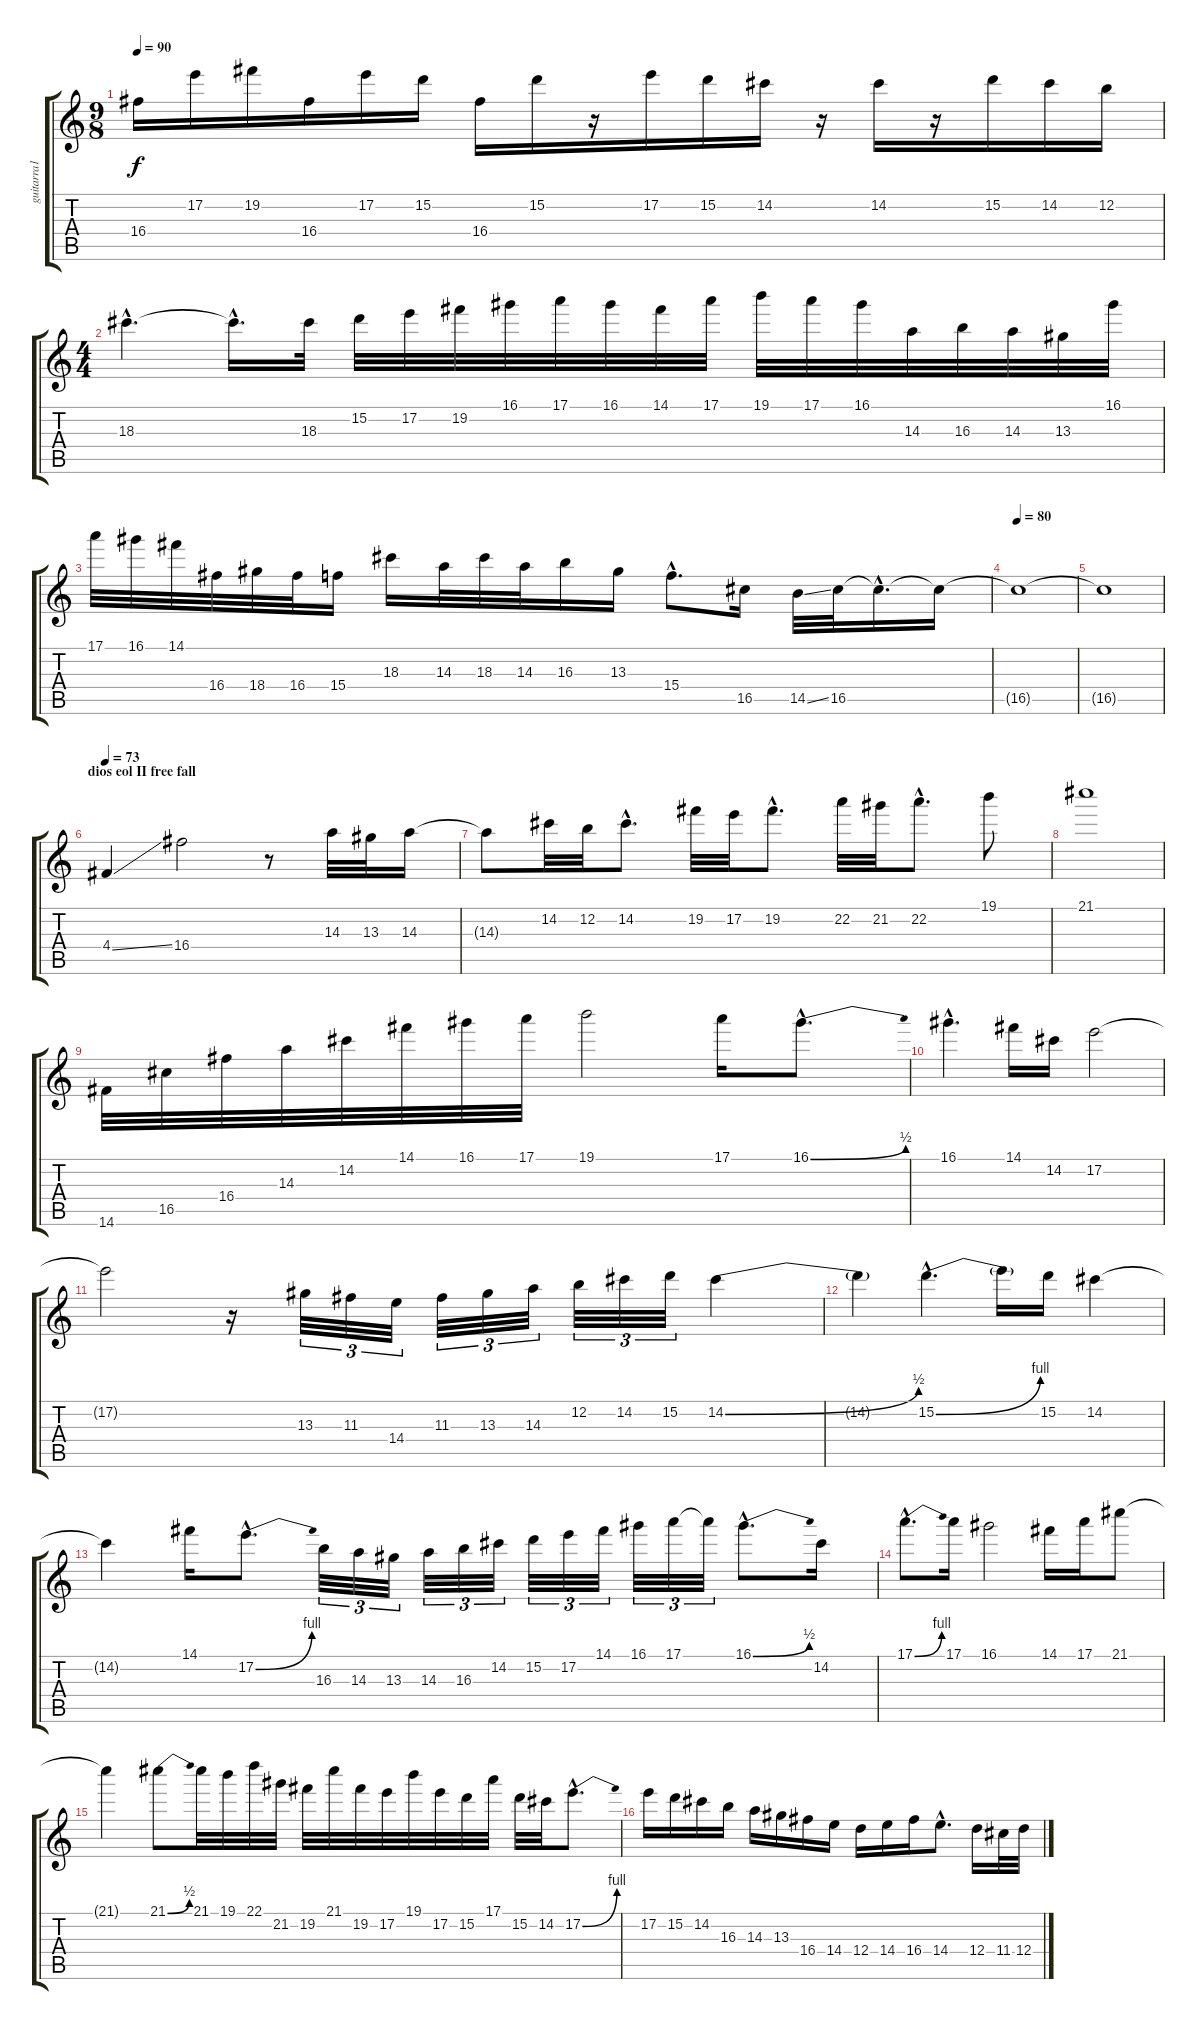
\track ("guitarra1" "guitarra1") {instrument distortionguitar}
\staff {score tabs}
\tuning (E4 B3 G3 D3 A2 E2) {hide}
\ts (9 8)
\tempo 90
\clef g2
\ks c
16.4.16{dy f} 17.2.16 19.2.16 16.4.16 17.2.16 15.2.16 16.4.16 15.2.16 r.16 17.2.16 15.2.16 14.2.16 r.16 14.2.16 r.16 15.2.16 14.2.16 12.2.16 |
\ts (4 4)
18.3{hac}.4{d} 18.3{hac t}.16{d} 18.3.32 15.2.32 17.2.32 19.2.32 16.1.32 17.1.32 16.1.32 14.1.32 17.1.32 19.1.32 17.1.32 16.1.32 14.3.32 16.3.32 14.3.32 13.3.32 16.1.32 |
17.1.32 16.1.32 14.1.32 16.4.32 18.4.32 16.4.32 15.4.16 18.3.16 14.3.32 18.3.32 14.3.32 16.3.16 13.3.16 15.4{hac}.8{d} 16.5.16 14.5{ss}.32 16.5.32 16.5{hac t}.16{d} 16.5{t}.16 |
\tempo 80
16.5{t}.1 |
16.5{t}.1 |
\section ("" "dios eol II free fall")
\tempo 73
4.4{ss}.4 16.4.2 r.8 14.3.32 13.3.32 14.3.16 |
14.3{t}.8 14.2.32 12.2.32 14.2{hac}.8{d} 19.2.32 17.2.32 19.2{hac}.8{d} 22.2.32 21.2.32 22.2{hac}.8{d} 19.1.8 |
21.1.1 |
14.6.32 16.5.32 16.4.32 14.3.32 14.2.32 14.1.32 16.1.32 17.1.32 19.1.2 17.1.16 16.1{be (bend 0 0 60 2) hac}.8{d} |
16.1{hac}.4{d} 14.1.16 14.2.16 17.2.2 |
17.2{t}.2 r.16 13.3.32{tu (3 2)} 11.3.32{tu (3 2)} 14.4.32{tu (3 2)} 11.3.32{tu (3 2)} 13.3.32{tu (3 2)} 14.3.32{tu (3 2)} 12.2.32{tu (3 2)} 14.2.32{tu (3 2)} 15.2.32{tu (3 2)} 14.2{be (bend 0 0 60 2)}.4 |
14.2{t}.4 15.2{be (bend 0 0 60 4) hac}.4{d} 15.2{t}.16 15.2.16 14.2.4 |
14.2{t}.4 14.1.16 17.2{be (bend 0 0 60 4) hac}.8{d} 16.3.32{tu (3 2)} 14.3.32{tu (3 2)} 13.3.32{tu (3 2)} 14.3.32{tu (3 2)} 16.3.32{tu (3 2)} 14.2.32{tu (3 2)} 15.2.32{tu (3 2)} 17.2.32{tu (3 2)} 14.1.32{tu (3 2)} 16.1.32{tu (3 2)} 17.1.32{tu (3 2)} 17.1{t}.32{tu (3 2)} 16.1{be (bend 0 0 60 2) hac}.8{d} 14.2.16 |
17.1{be (bend 0 0 60 4) hac}.8{d} 17.1.16 16.1.2 14.1.16 17.1.16 21.1.8 |
21.1{t}.4 21.1{be (bend 0 0 60 2)}.8 21.1.32 19.1.32 22.1.32 21.2.32 19.2.32 21.1.32 19.2.32 17.2.32 19.1.32 17.2.32 15.2.32 17.1.32 15.2.32 14.2.32 17.2{be (bend 0 0 60 4) hac}.8{d} |
17.2.16 15.2.16 14.2.16 16.3.16 14.3.16 13.3.16 16.4.16 14.4.16 12.4.16 14.4.16 16.4.16 14.4{hac}.8{d} 12.4.16 11.4.32 12.4.32
